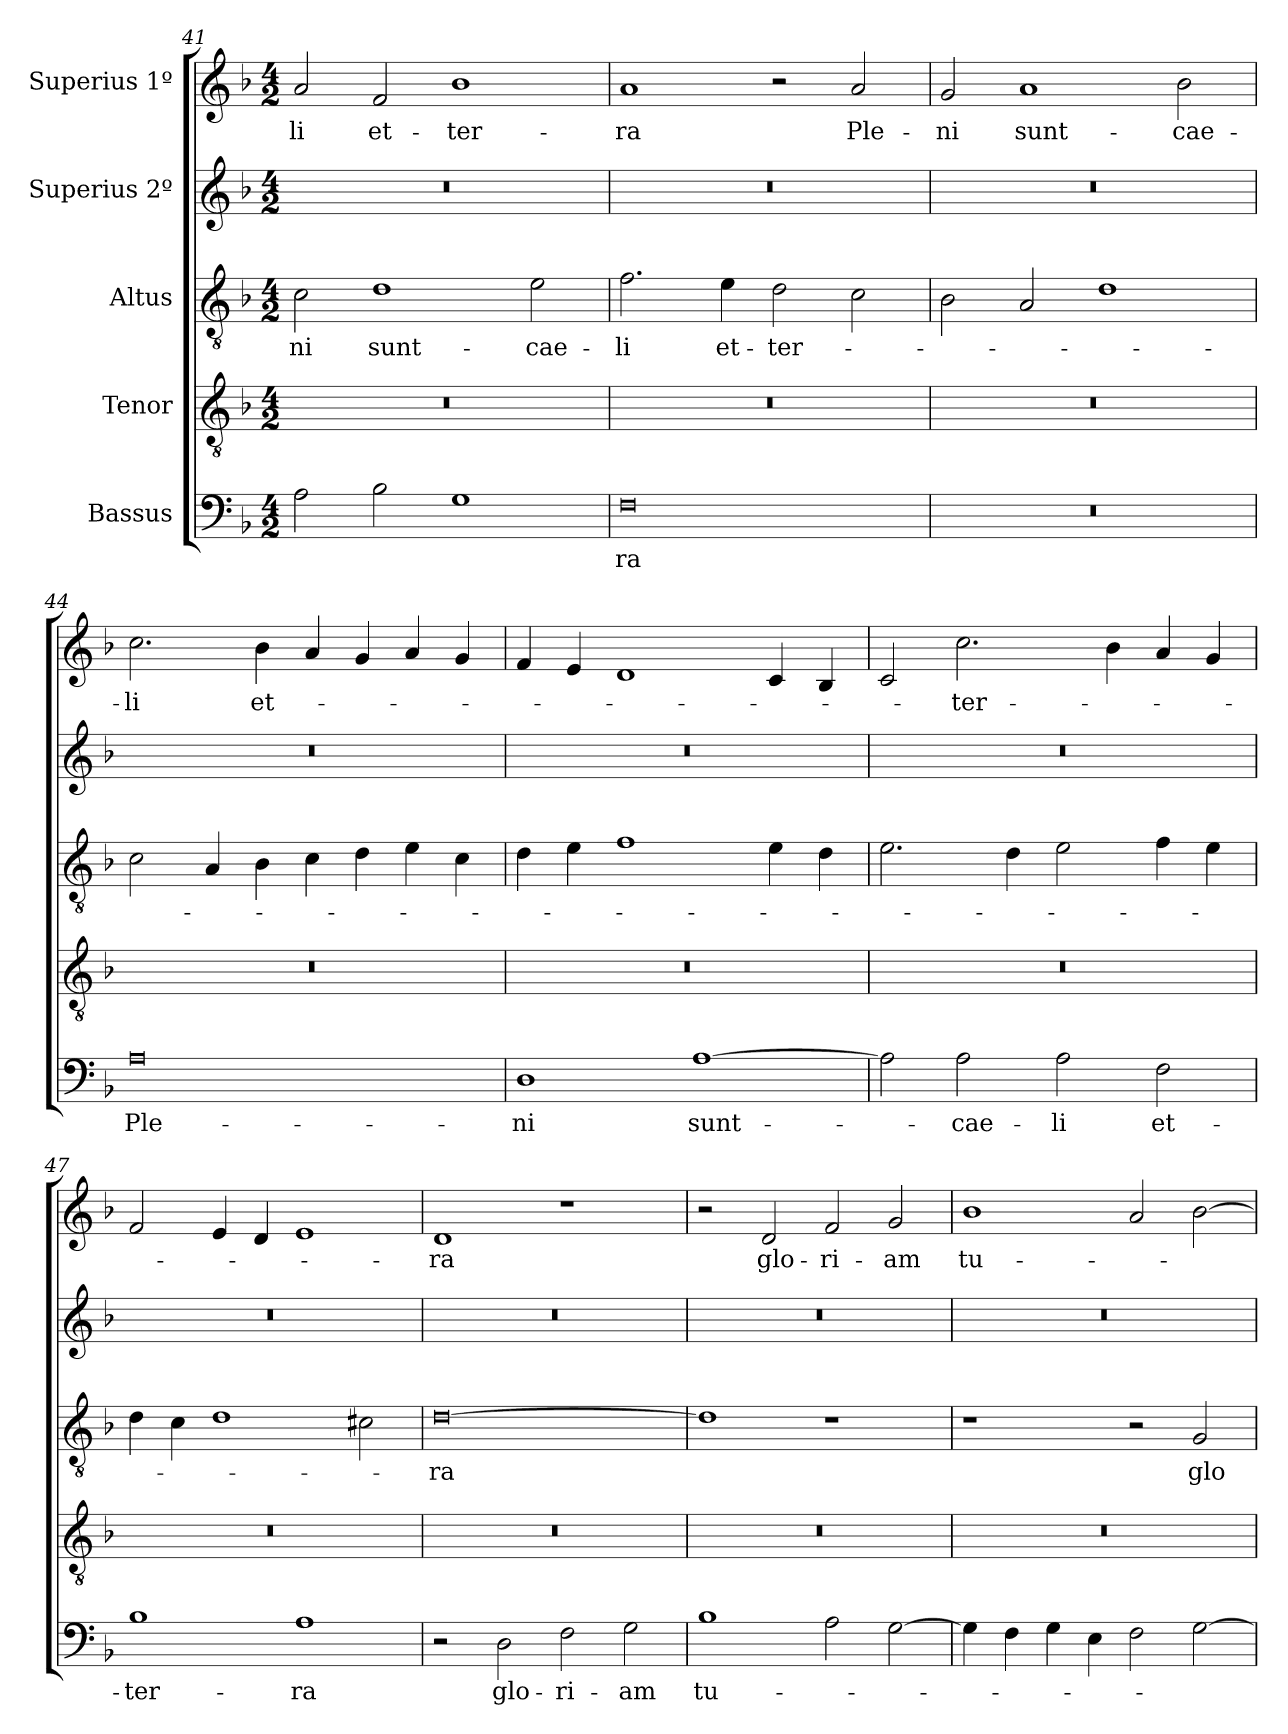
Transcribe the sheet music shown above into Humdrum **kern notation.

**kern	**text	**kern	**kern	**text	**kern	**kern	**text
*part5	*part5	*part4	*part3	*part3	*part2	*part1	*part1
*staff5	*staff5	*staff4	*staff3	*staff3	*staff2	*staff1	*staff1
*I"Bassus	*	*I"Tenor	*I"Altus	*	*I"Superius 2º	*I"Superius 1º	*
*clefF4	*	*clefGv2	*clefGv2	*	*clefG2	*clefG2	*
*k[b-]	*	*k[b-]	*k[b-]	*	*k[b-]	*k[b-]	*
*M4/2	*	*M4/2	*M4/2	*	*M4/2	*M4/2	*
=41	=41	=41	=41	=41	=41	=41	=41
2A\	.	0r	2c\	-ni	0r	2a/	-li
2B-\	.	.	1d\	sunt-	.	2f/	et-
1G\	.	.	.	.	.	1b-\	ter-
.	.	.	2e\	cae-	.	.	.
=42	=42	=42	=42	=42	=42	=42	=42
0F\	-ra	0r	2.f\	-li	0r	1a/	-ra
.	.	.	4e\	et-	.	.	.
.	.	.	2d\	ter-	.	2r	.
.	.	.	2c\	.	.	2a/	Ple-
=43	=43	=43	=43	=43	=43	=43	=43
0r	.	0r	2B-\	.	0r	2g/	-ni
.	.	.	2A/	.	.	1a/	sunt-
.	.	.	1d\	.	.	.	.
.	.	.	.	.	.	2b-\	cae-
=44	=44	=44	=44	=44	=44	=44	=44
0A\	Ple-	0r	2c\	.	0r	2.cc\	-li
.	.	.	4A/	.	.	.	.
.	.	.	4B-\	.	.	4b-\	et-
.	.	.	4c\	.	.	4a/	.
.	.	.	4d\	.	.	4g/	.
.	.	.	4e\	.	.	4a/	.
.	.	.	4c\	.	.	4g/	.
=45	=45	=45	=45	=45	=45	=45	=45
1D\	-ni	0r	4d\	.	0r	4f/	.
.	.	.	4e\	.	.	4e/	.
.	.	.	1f\	.	.	1d/	.
[1A\	sunt-	.	.	.	.	.	.
.	.	.	4e\	.	.	4c/	.
.	.	.	4d\	.	.	4B-/	.
=46	=46	=46	=46	=46	=46	=46	=46
2A\]	.	0r	2.e\	.	0r	2c/	.
2A\	cae-	.	.	.	.	2.cc\	ter-
.	.	.	4d\	.	.	.	.
2A\	-li	.	2e\	.	.	.	.
.	.	.	.	.	.	4b-\	.
2F\	et-	.	4f\	.	.	4a/	.
.	.	.	4e\	.	.	4g/	.
=47	=47	=47	=47	=47	=47	=47	=47
1B-\	ter-	0r	4d\	.	0r	2f/	.
.	.	.	4c\	.	.	.	.
.	.	.	1d\	.	.	4e/	.
.	.	.	.	.	.	4d/	.
1A\	-ra	.	.	.	.	1e/	.
.	.	.	2c#X\	.	.	.	.
=48	=48	=48	=48	=48	=48	=48	=48
2r	.	0r	[0d\	-ra	0r	1d/	-ra
2D\	glo-	.	.	.	.	.	.
2F\	-ri-	.	.	.	.	1r	.
2G\	-am	.	.	.	.	.	.
=49	=49	=49	=49	=49	=49	=49	=49
1B-\	tu-	0r	1d\]	.	0r	2r	.
.	.	.	.	.	.	2d/	glo-
2A\	.	.	1r	.	.	2f/	-ri-
[2G\	.	.	.	.	.	2g/	-am
=50	=50	=50	=50	=50	=50	=50	=50
4G\]	.	0r	1r	.	0r	1b-\	tu-
4F\	.	.	.	.	.	.	.
4G\	.	.	.	.	.	.	.
4E\	.	.	.	.	.	.	.
2F\	.	.	2r	.	.	2a/	.
[2G\	.	.	2G/	glo-	.	[2b-\	.
=	=	=	=	=	=	=	=
*-	*-	*-	*-	*-	*-	*-	*-
